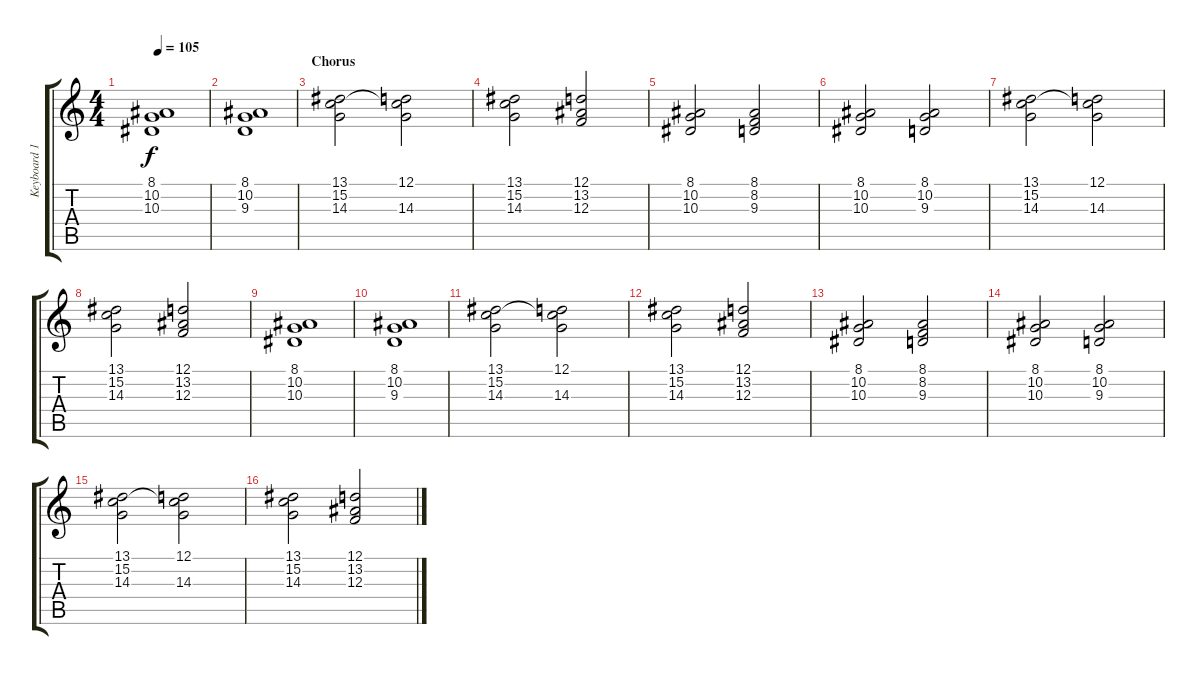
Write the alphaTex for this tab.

\track ("Keyboard 1" "Keyboard 1") {instrument choiraahs}
\staff {score tabs}
\tuning (D4 A3 F3 C3 G2 C2) {hide}
\ts (4 4)
\tempo 105
\clef g2
\ks c
(8.1 10.2 10.3).1{dy f volume 7 instrument choiraahs} |
(8.1 10.2 9.3).1{volume 7 instrument choiraahs} |
\section ("" "Chorus")
(13.1 15.2 14.3).2{volume 7 instrument choiraahs} (12.1 15.2{t} 14.3).2 |
(13.1 15.2 14.3).2{volume 7 instrument choiraahs} (12.1 13.2 12.3).2 |
(8.1 10.2 10.3).2{volume 7 instrument choiraahs} (8.1 8.2 9.3).2 |
(8.1 10.2 10.3).2{volume 7 instrument choiraahs} (8.1 10.2 9.3).2 |
(13.1 15.2 14.3).2{volume 7 instrument choiraahs} (12.1 15.2{t} 14.3).2 |
(13.1 15.2 14.3).2{volume 7 instrument choiraahs} (12.1 13.2 12.3).2 |
(8.1 10.2 10.3).1{volume 7 instrument choiraahs} |
(8.1 10.2 9.3).1{volume 7 instrument choiraahs} |
(13.1 15.2 14.3).2{volume 7 instrument choiraahs} (12.1 15.2{t} 14.3).2 |
(13.1 15.2 14.3).2{volume 7 instrument choiraahs} (12.1 13.2 12.3).2 |
(8.1 10.2 10.3).2{volume 7 instrument choiraahs} (8.1 8.2 9.3).2 |
(8.1 10.2 10.3).2{volume 7 instrument choiraahs} (8.1 10.2 9.3).2 |
(13.1 15.2 14.3).2{volume 7 instrument choiraahs} (12.1 15.2{t} 14.3).2 |
(13.1 15.2 14.3).2{volume 7 instrument choiraahs} (12.1 13.2 12.3).2
